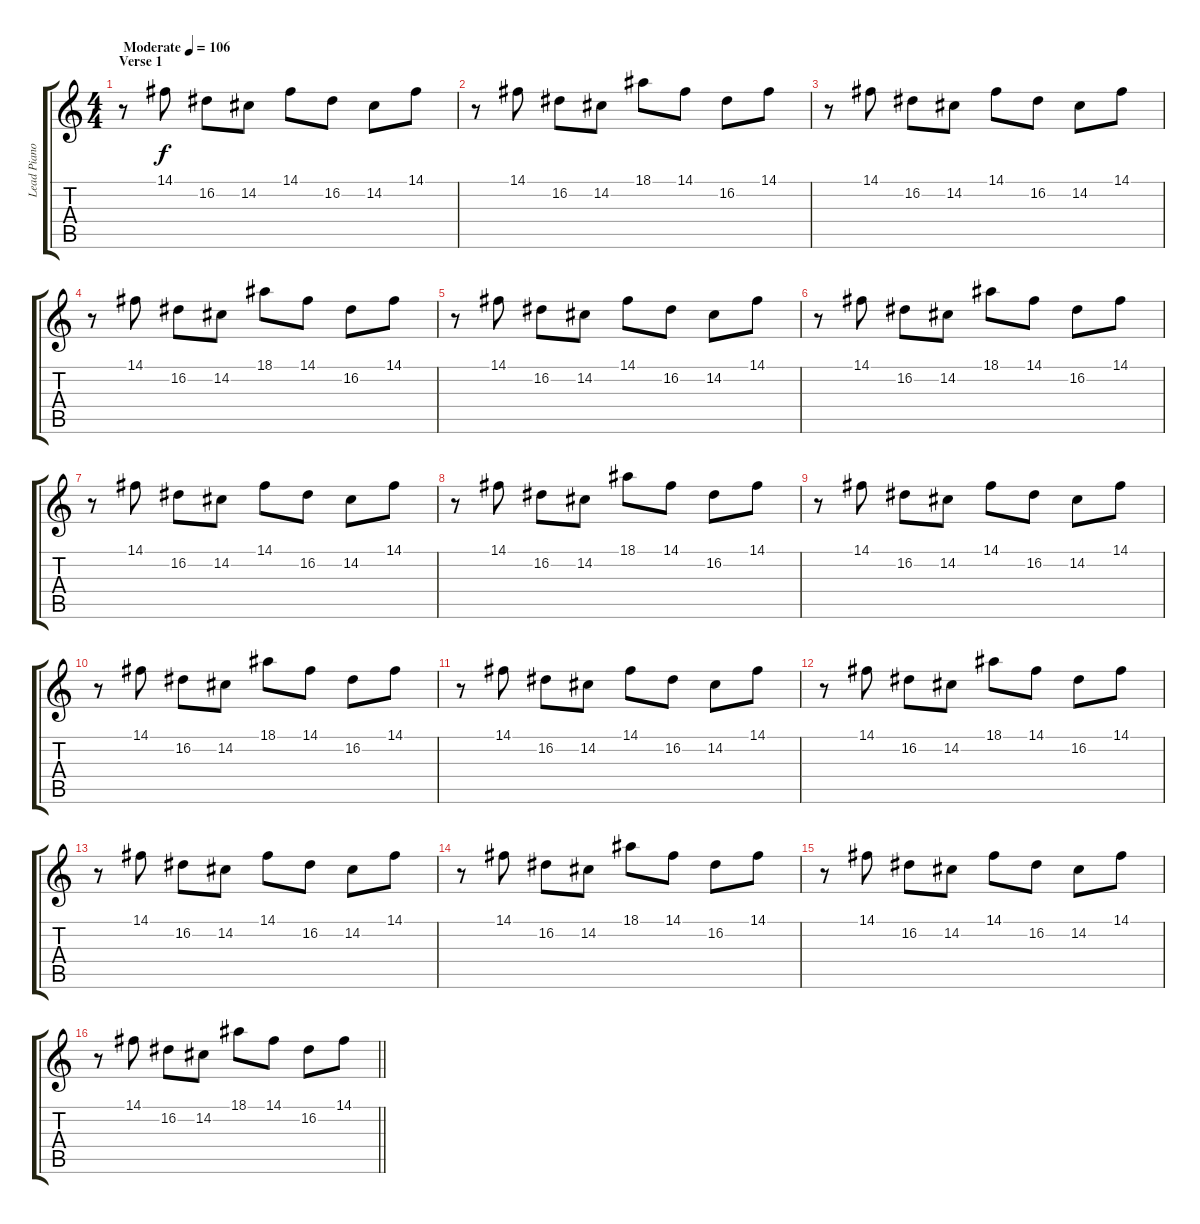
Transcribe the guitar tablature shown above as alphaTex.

\track ("Lead Piano" "Lead Piano") {instrument electricgrandpiano}
\staff {score tabs}
\tuning (E4 B3 G3 D3 A2 E2) {hide}
\ts (4 4)
\section ("" "Verse 1")
\tempo (106 "Moderate")
\clef g2
\ks c
r.8{dy f instrument electricgrandpiano} 14.1.8 16.2.8 14.2.8 14.1.8 16.2.8 14.2.8 14.1.8 |
r.8 14.1.8 16.2.8 14.2.8 18.1.8 14.1.8 16.2.8 14.1.8 |
r.8 14.1.8 16.2.8 14.2.8 14.1.8 16.2.8 14.2.8 14.1.8 |
r.8 14.1.8 16.2.8 14.2.8 18.1.8 14.1.8 16.2.8 14.1.8 |
r.8 14.1.8 16.2.8 14.2.8 14.1.8 16.2.8 14.2.8 14.1.8 |
r.8 14.1.8 16.2.8 14.2.8 18.1.8 14.1.8 16.2.8 14.1.8 |
r.8 14.1.8 16.2.8 14.2.8 14.1.8 16.2.8 14.2.8 14.1.8 |
r.8 14.1.8 16.2.8 14.2.8 18.1.8 14.1.8 16.2.8 14.1.8 |
r.8 14.1.8 16.2.8 14.2.8 14.1.8 16.2.8 14.2.8 14.1.8 |
r.8 14.1.8 16.2.8 14.2.8 18.1.8 14.1.8 16.2.8 14.1.8 |
r.8 14.1.8 16.2.8 14.2.8 14.1.8 16.2.8 14.2.8 14.1.8 |
r.8 14.1.8 16.2.8 14.2.8 18.1.8 14.1.8 16.2.8 14.1.8 |
r.8 14.1.8 16.2.8 14.2.8 14.1.8 16.2.8 14.2.8 14.1.8 |
r.8 14.1.8 16.2.8 14.2.8 18.1.8 14.1.8 16.2.8 14.1.8 |
r.8 14.1.8 16.2.8 14.2.8 14.1.8 16.2.8 14.2.8 14.1.8 |
\barLineRight lightlight
r.8 14.1.8 16.2.8 14.2.8 18.1.8 14.1.8 16.2.8 14.1.8
